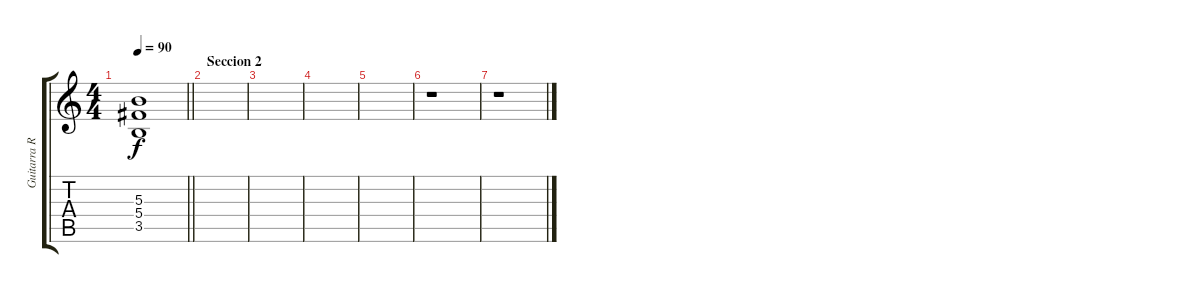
\track ("Guitarra Ritmica" "Guitarra R") {instrument distortionguitar}
\staff {score tabs}
\tuning (Eb4 Bb3 Gb3 Db3 Ab2 Eb2) {hide}
\ts (4 4)
\tempo 90
\clef g2
\barLineRight lightlight
\ks c
(5.3{t} 5.4{t} 3.5{t}).1{dy f} |
\section ("" "Seccion 2")
|
|
|
|
r.1 |
r.1
